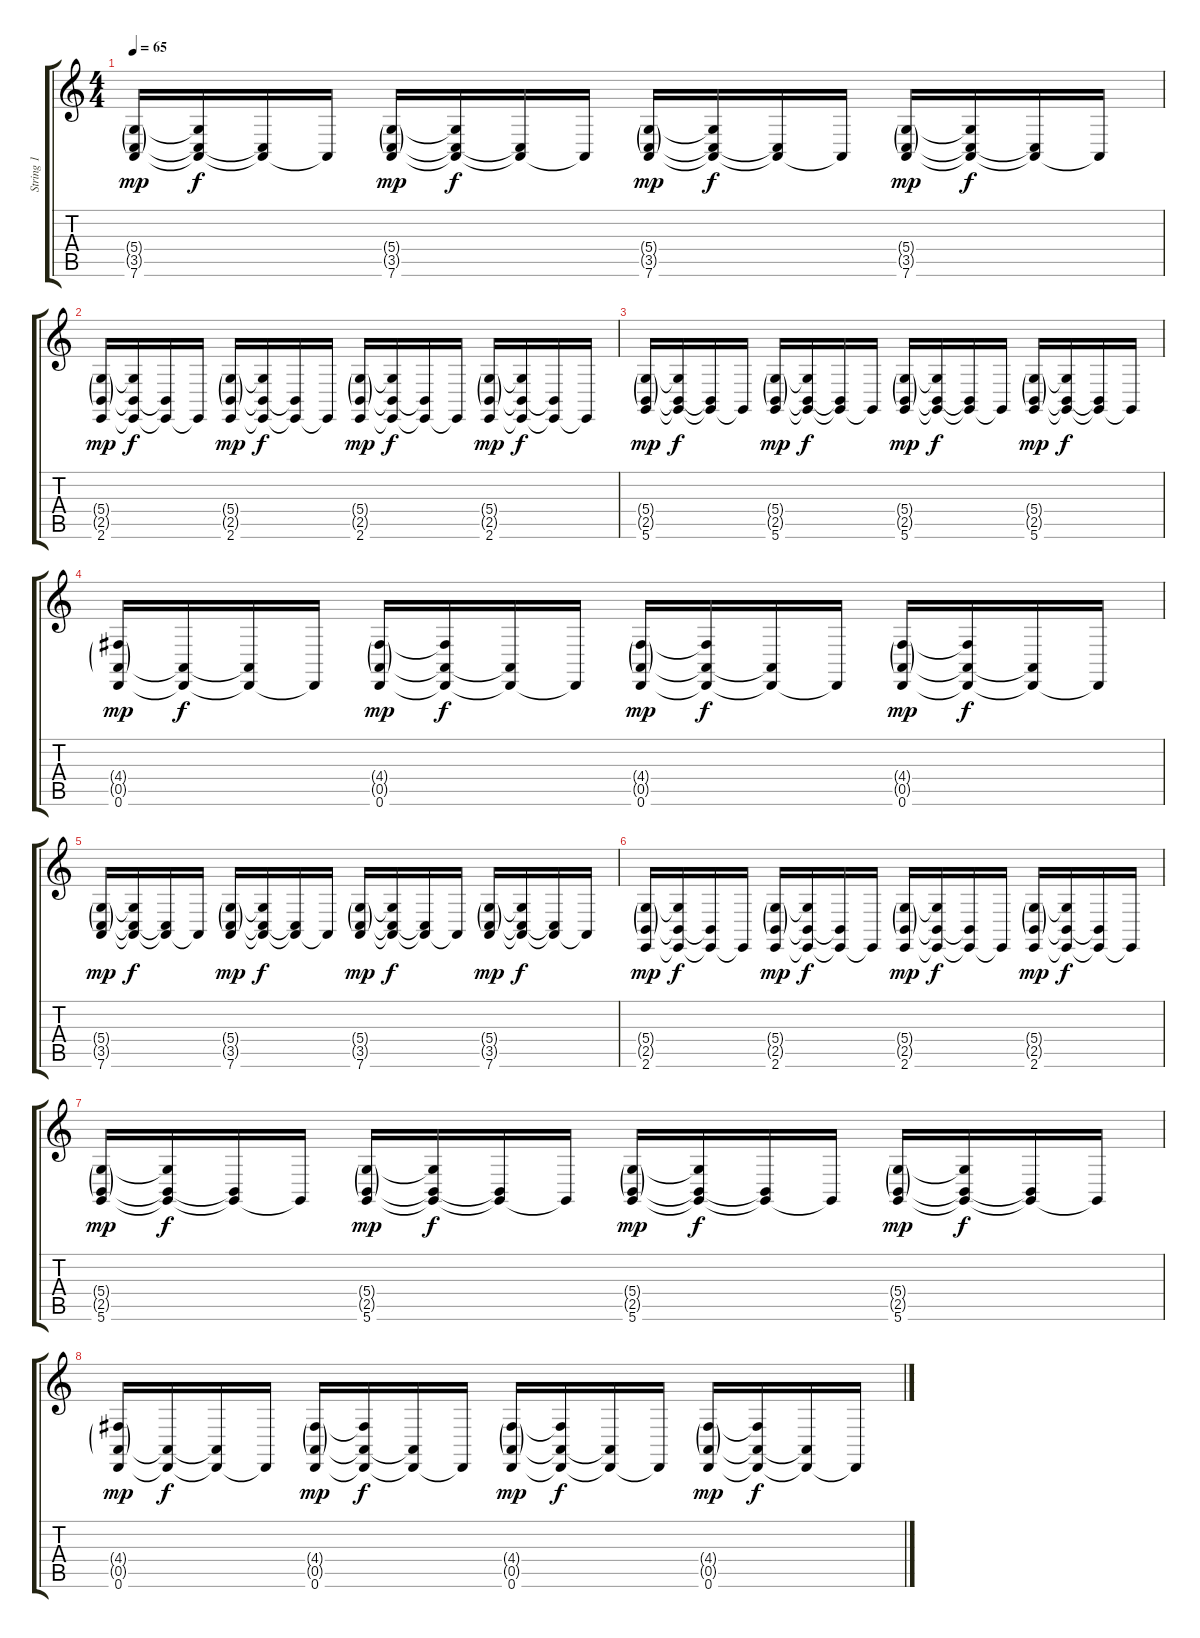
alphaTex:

\track ("String 1" "String 1") {instrument flute}
\staff {score tabs}
\tuning (E4 B3 G3 D3 A2 D2) {hide}
\ts (4 4)
\tempo 65
\clef g2
\ks c
(5.4{g} 3.5{g} 7.6).16{dy mp} (5.4{t} 3.5{t} 7.6{t}).16{dy f} (3.5{t} 7.6{t}).16 7.6{t}.16 (5.4{g} 3.5{g} 7.6).16{dy mp} (5.4{t} 3.5{t} 7.6{t}).16{dy f} (3.5{t} 7.6{t}).16 7.6{t}.16 (5.4{g} 3.5{g} 7.6).16{dy mp} (5.4{t} 3.5{t} 7.6{t}).16{dy f} (3.5{t} 7.6{t}).16 7.6{t}.16 (5.4{g} 3.5{g} 7.6).16{dy mp} (5.4{t} 3.5{t} 7.6{t}).16{dy f} (3.5{t} 7.6{t}).16 7.6{t}.16 |
(5.4{g} 2.5{g} 2.6).16{dy mp} (5.4{t} 2.5{t} 2.6{t}).16{dy f} (2.5{t} 2.6{t}).16 2.6{t}.16 (5.4{g} 2.5{g} 2.6).16{dy mp} (5.4{t} 2.5{t} 2.6{t}).16{dy f} (2.5{t} 2.6{t}).16 2.6{t}.16 (5.4{g} 2.5{g} 2.6).16{dy mp} (5.4{t} 2.5{t} 2.6{t}).16{dy f} (2.5{t} 2.6{t}).16 2.6{t}.16 (5.4{g} 2.5{g} 2.6).16{dy mp} (5.4{t} 2.5{t} 2.6{t}).16{dy f} (2.5{t} 2.6{t}).16 2.6{t}.16 |
(5.4{g} 2.5{g} 5.6).16{dy mp} (5.4{t} 2.5{t} 5.6{t}).16{dy f} (2.5{t} 5.6{t}).16 5.6{t}.16 (5.4{g} 2.5{g} 5.6).16{dy mp} (5.4{t} 2.5{t} 5.6{t}).16{dy f} (2.5{t} 5.6{t}).16 5.6{t}.16 (5.4{g} 2.5{g} 5.6).16{dy mp} (5.4{t} 2.5{t} 5.6{t}).16{dy f} (2.5{t} 5.6{t}).16 5.6{t}.16 (5.4{g} 2.5{g} 5.6).16{dy mp} (5.4{t} 2.5{t} 5.6{t}).16{dy f} (2.5{t} 5.6{t}).16 5.6{t}.16 |
(4.4{g} 0.5{g} 0.6).16{dy mp} (0.5{t} 0.6{t}).16{dy f} (0.5{t} 0.6{t}).16 0.6{t}.16 (4.4{g} 0.5{g} 0.6).16{dy mp} (4.4{t} 0.5{t} 0.6{t}).16{dy f} (0.5{t} 0.6{t}).16 0.6{t}.16 (4.4{g} 0.5{g} 0.6).16{dy mp} (4.4{t} 0.5{t} 0.6{t}).16{dy f} (0.5{t} 0.6{t}).16 0.6{t}.16 (4.4{g} 0.5{g} 0.6).16{dy mp} (4.4{t} 0.5{t} 0.6{t}).16{dy f} (0.5{t} 0.6{t}).16 0.6{t}.16 |
(5.4{g} 3.5{g} 7.6).16{dy mp} (5.4{t} 3.5{t} 7.6{t}).16{dy f} (3.5{t} 7.6{t}).16 7.6{t}.16 (5.4{g} 3.5{g} 7.6).16{dy mp} (5.4{t} 3.5{t} 7.6{t}).16{dy f} (3.5{t} 7.6{t}).16 7.6{t}.16 (5.4{g} 3.5{g} 7.6).16{dy mp} (5.4{t} 3.5{t} 7.6{t}).16{dy f} (3.5{t} 7.6{t}).16 7.6{t}.16 (5.4{g} 3.5{g} 7.6).16{dy mp} (5.4{t} 3.5{t} 7.6{t}).16{dy f} (3.5{t} 7.6{t}).16 7.6{t}.16 |
(5.4{g} 2.5{g} 2.6).16{dy mp} (5.4{t} 2.5{t} 2.6{t}).16{dy f} (2.5{t} 2.6{t}).16 2.6{t}.16 (5.4{g} 2.5{g} 2.6).16{dy mp} (5.4{t} 2.5{t} 2.6{t}).16{dy f} (2.5{t} 2.6{t}).16 2.6{t}.16 (5.4{g} 2.5{g} 2.6).16{dy mp} (5.4{t} 2.5{t} 2.6{t}).16{dy f} (2.5{t} 2.6{t}).16 2.6{t}.16 (5.4{g} 2.5{g} 2.6).16{dy mp} (5.4{t} 2.5{t} 2.6{t}).16{dy f} (2.5{t} 2.6{t}).16 2.6{t}.16 |
(5.4{g} 2.5{g} 5.6).16{dy mp} (5.4{t} 2.5{t} 5.6{t}).16{dy f} (2.5{t} 5.6{t}).16 5.6{t}.16 (5.4{g} 2.5{g} 5.6).16{dy mp} (5.4{t} 2.5{t} 5.6{t}).16{dy f} (2.5{t} 5.6{t}).16 5.6{t}.16 (5.4{g} 2.5{g} 5.6).16{dy mp} (5.4{t} 2.5{t} 5.6{t}).16{dy f} (2.5{t} 5.6{t}).16 5.6{t}.16 (5.4{g} 2.5{g} 5.6).16{dy mp} (5.4{t} 2.5{t} 5.6{t}).16{dy f} (2.5{t} 5.6{t}).16 5.6{t}.16 |
(4.4{g} 0.5{g} 0.6).16{dy mp} (0.5{t} 0.6{t}).16{dy f} (0.5{t} 0.6{t}).16 0.6{t}.16 (4.4{g} 0.5{g} 0.6).16{dy mp} (4.4{t} 0.5{t} 0.6{t}).16{dy f} (0.5{t} 0.6{t}).16 0.6{t}.16 (4.4{g} 0.5{g} 0.6).16{dy mp} (4.4{t} 0.5{t} 0.6{t}).16{dy f} (0.5{t} 0.6{t}).16 0.6{t}.16 (4.4{g} 0.5{g} 0.6).16{dy mp} (4.4{t} 0.5{t} 0.6{t}).16{dy f} (0.5{t} 0.6{t}).16 0.6{t}.16
